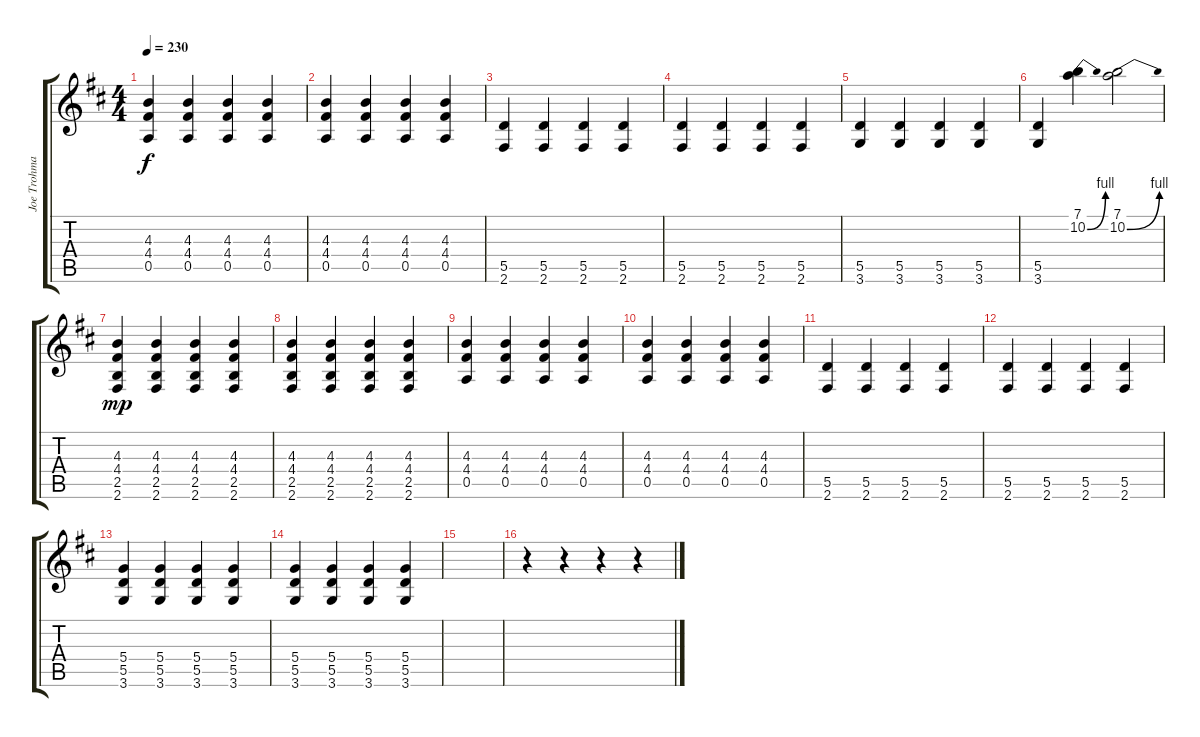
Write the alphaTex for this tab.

\track ("Joe Trohman" "Joe Trohma") {instrument distortionguitar}
\staff {score tabs}
\tuning (E4 B3 G3 D3 A2 E2) {hide}
\ts (4 4)
\tempo 230
\clef g2
\ks d
(4.3 4.4 0.5).4{dy f} (4.3 4.4 0.5).4 (4.3 4.4 0.5).4 (4.3 4.4 0.5).4 |
(4.3 4.4 0.5).4 (4.3 4.4 0.5).4 (4.3 4.4 0.5).4 (4.3 4.4 0.5).4 |
(5.5 2.6).4 (5.5 2.6).4 (5.5 2.6).4 (5.5 2.6).4 |
(5.5 2.6).4 (5.5 2.6).4 (5.5 2.6).4 (5.5 2.6).4 |
(5.5 3.6).4 (5.5 3.6).4 (5.5 3.6).4 (5.5 3.6).4 |
(5.5 3.6).4 (7.1 10.2{be (bend 0 0 60 4)}).4 (7.1 10.2{be (bend 0 0 60 4)}).2 |
(4.3 4.4 2.5 2.6).4{dy mp} (4.3 4.4 2.5 2.6).4 (4.3 4.4 2.5 2.6).4 (4.3 4.4 2.5 2.6).4 |
(4.3 4.4 2.5 2.6).4 (4.3 4.4 2.5 2.6).4 (4.3 4.4 2.5 2.6).4 (4.3 4.4 2.5 2.6).4 |
(4.3 4.4 0.5).4 (4.3 4.4 0.5).4 (4.3 4.4 0.5).4 (4.3 4.4 0.5).4 |
(4.3 4.4 0.5).4 (4.3 4.4 0.5).4 (4.3 4.4 0.5).4 (4.3 4.4 0.5).4 |
(5.5 2.6).4 (5.5 2.6).4 (5.5 2.6).4 (5.5 2.6).4 |
(5.5 2.6).4 (5.5 2.6).4 (5.5 2.6).4 (5.5 2.6).4 |
(5.4 5.5 3.6).4 (5.4 5.5 3.6).4 (5.4 5.5 3.6).4 (5.4 5.5 3.6).4 |
(5.4 5.5 3.6).4 (5.4 5.5 3.6).4 (5.4 5.5 3.6).4 (5.4 5.5 3.6).4 |
|
r.4 r.4 r.4 r.4
